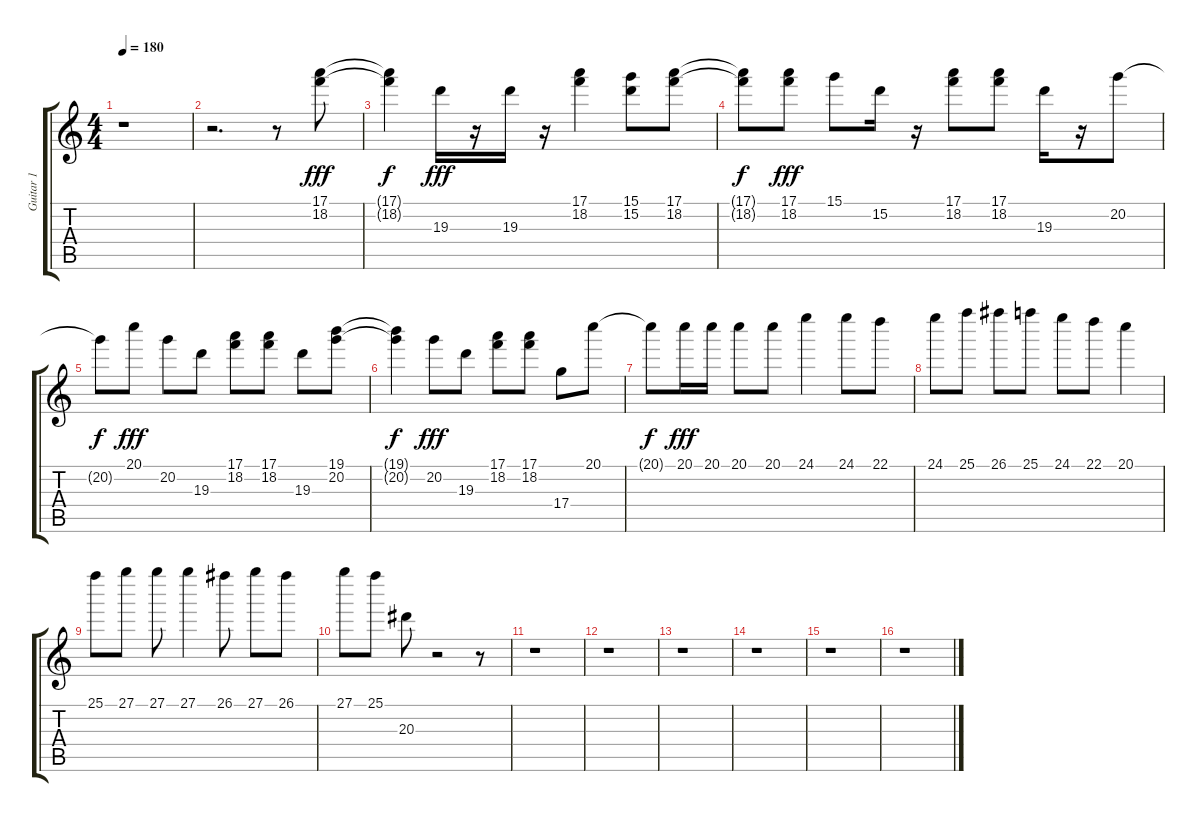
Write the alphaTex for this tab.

\track ("Guitar 1" "Guitar 1") {instrument overdrivenguitar}
\staff {score tabs}
\tuning (E4 B3 G3 D3 A2 E2) {hide}
\ts (4 4)
\tempo 180
\clef g2
\ks c
r.1{dy fff} |
r.2{d} r.8 (17.1 18.2).8 |
(17.1{t} 18.2{t}).4{dy f} 19.3.16{dy fff} r.16 19.3.16 r.16 (17.1 18.2).4 (15.1 15.2).8 (17.1 18.2).8 |
(17.1{t} 18.2{t}).8{dy f} (17.1 18.2).8{dy fff} 15.1.8 15.2.16 r.16 (17.1 18.2).8 (17.1 18.2).8 19.3.16 r.16 20.2.8 |
20.2{t}.8{dy f} 20.1.8{dy fff} 20.2.8 19.3.8 (17.1 18.2).8 (17.1 18.2).8 19.3.8 (19.1 20.2).8 |
(19.1{t} 20.2{t}).4{dy f} 20.2.8{dy fff} 19.3.8 (17.1 18.2).8 (17.1 18.2).8 17.4.8 20.1.8 |
20.1{t}.8{dy f} 20.1.16{dy fff} 20.1.16 20.1.8 20.1.8 24.1.4 24.1.8 22.1.8 |
24.1.8 25.1.8 26.1.8 25.1.8 24.1.8 22.1.8 20.1.4 |
25.1.8 27.1.8 27.1.8 27.1.4 26.1.8 27.1.8 26.1.8 |
27.1.8 25.1.8 20.3.8 r.2 r.8 |
r.1 |
r.1 |
r.1 |
r.1 |
r.1 |
r.1
